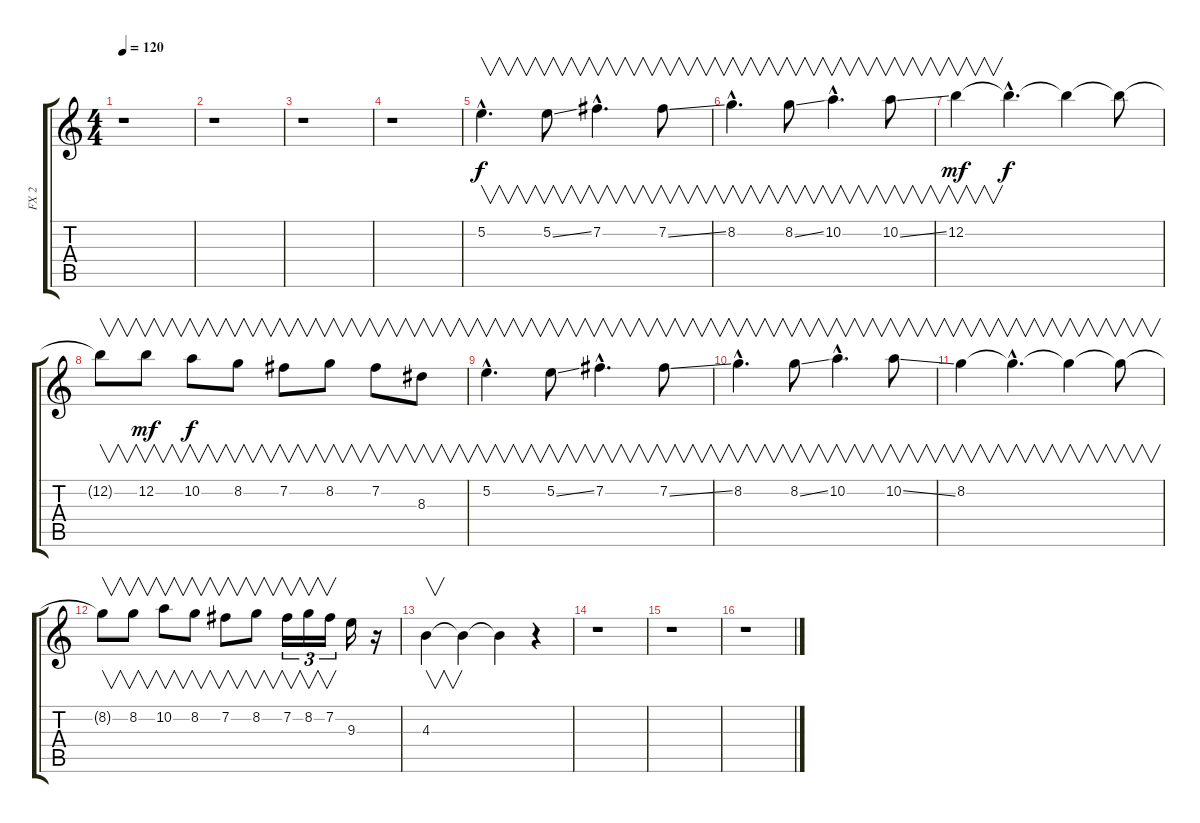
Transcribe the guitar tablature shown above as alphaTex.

\track ("FX 2" "FX 2") {instrument overdrivenguitar}
\staff {score tabs}
\tuning (E4 B3 G3 D3 A2 E2) {hide}
\ts (4 4)
\tempo 120
\clef g2
\ks c
r.1{dy f} |
r.1 |
r.1 |
r.1 |
5.2{hac}.4{v d} 5.2{ss}.8{v} 7.2{hac}.4{v d} 7.2{ss}.8{v} |
8.2{hac}.4{v d} 8.2{ss}.8{v} 10.2{hac}.4{v d} 10.2{ss}.8{v} |
12.2.4{v dy mf} 12.2{hac t}.4{d dy f} 12.2{t}.4 12.2{t}.8 |
12.2{t}.8{v} 12.2.8{v dy mf} 10.2.8{v dy f} 8.2.8{v} 7.2.8{v} 8.2.8{v} 7.2.8{v} 8.3.8{v} |
5.2{hac}.4{v d} 5.2{ss}.8{v} 7.2{hac}.4{v d} 7.2{ss}.8{v} |
8.2{hac}.4{v d} 8.2{ss}.8{v} 10.2{hac}.4{v d} 10.2{ss}.8{v} |
8.2.4{v} 8.2{hac t}.4{v d} 8.2{t}.4{v} 8.2{t}.8{v} |
8.2{t}.8{v} 8.2.8{v} 10.2.8{v} 8.2.8{v} 7.2.8{v} 8.2.8{v} 7.2.16{v tu (3 2)} 8.2.16{v tu (3 2)} 7.2.16{v tu (3 2)} 9.3.16 r.16 |
4.3.4{v volume 7} 4.3{t}.4 4.3{t}.4 r.4 |
r.1 |
r.1 |
r.1
